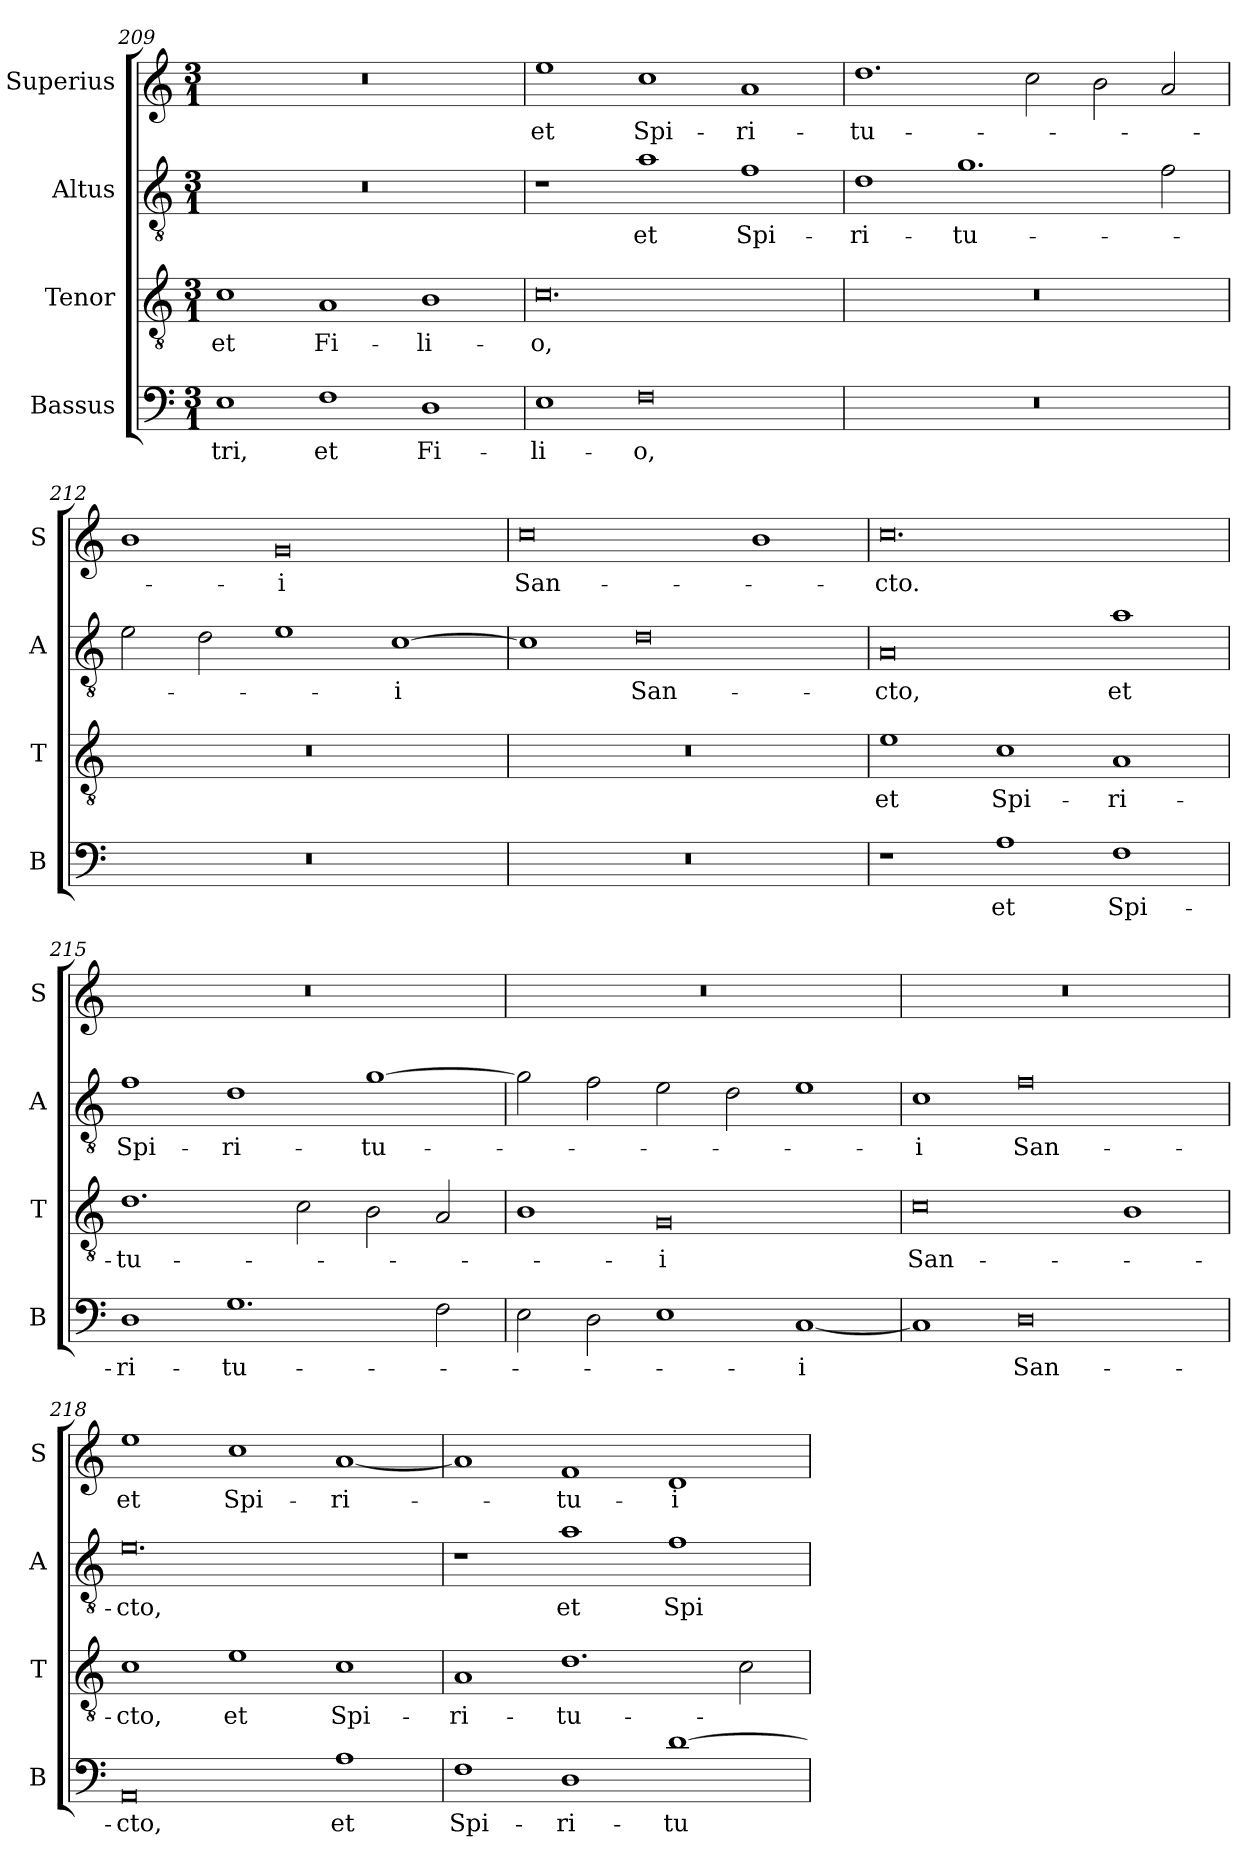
**kern	**text	**kern	**text	**kern	**text	**kern	**text
*part4	*part4	*part3	*part3	*part2	*part2	*part1	*part1
*staff4	*staff4	*staff3	*staff3	*staff2	*staff2	*staff1	*staff1
*I"Bassus	*	*I"Tenor	*	*I"Altus	*	*I"Superius	*
*I'B	*	*I'T	*	*I'A	*	*I'S	*
*clefF4	*	*clefGv2	*	*clefGv2	*	*clefG2	*
*k[]	*	*k[]	*	*k[]	*	*k[]	*
*M3/1	*	*M3/1	*	*M3/1	*	*M3/1	*
=209	=209	=209	=209	=209	=209	=209	=209
1E	-tri,	1c	et	0.r	.	0.r	.
1F	et	1A	Fi-	.	.	.	.
1D	Fi-	1B	-li-	.	.	.	.
=210	=210	=210	=210	=210	=210	=210	=210
1E	-li-	0.c	-o,	1r	.	1ee	et
0F	-o,	.	.	1a	et	1cc	Spi-
.	.	.	.	1f	Spi-	1a	-ri-
=211	=211	=211	=211	=211	=211	=211	=211
0.r	.	0.r	.	1d	-ri-	1.dd	-tu-
.	.	.	.	1.g	-tu-	.	.
.	.	.	.	.	.	2cc	.
.	.	.	.	.	.	2b	.
.	.	.	.	2f	.	2a	.
=212	=212	=212	=212	=212	=212	=212	=212
0.r	.	0.r	.	2e	.	1b	.
.	.	.	.	2d	.	.	.
.	.	.	.	1e	.	0g	-i
.	.	.	.	[1c	-i	.	.
=213	=213	=213	=213	=213	=213	=213	=213
0.r	.	0.r	.	1c]	.	0cc	San-
.	.	.	.	0d	San-	.	.
.	.	.	.	.	.	1b	.
=214	=214	=214	=214	=214	=214	=214	=214
1r	.	1e	et	0A	-cto,	0.cc	-cto.
1A	et	1c	Spi-	.	.	.	.
1F	Spi-	1A	-ri-	1a	et	.	.
=215	=215	=215	=215	=215	=215	=215	=215
1D	-ri-	1.d	-tu-	1f	Spi-	0.r	.
1.G	-tu-	.	.	1d	-ri-	.	.
.	.	2c	.	.	.	.	.
.	.	2B	.	[1g	-tu-	.	.
2F	.	2A	.	.	.	.	.
=216	=216	=216	=216	=216	=216	=216	=216
2E	.	1B	.	2g]	.	0.r	.
2D	.	.	.	2f	.	.	.
1E	.	0G	-i	2e	.	.	.
.	.	.	.	2d	.	.	.
[1C	-i	.	.	1e	.	.	.
=217	=217	=217	=217	=217	=217	=217	=217
1C]	.	0c	San-	1c	-i	0.r	.
0D	San-	.	.	0f	San-	.	.
.	.	1B	.	.	.	.	.
=218	=218	=218	=218	=218	=218	=218	=218
0AA	-cto,	1c	-cto,	0.e	-cto,	1ee	et
.	.	1e	et	.	.	1cc	Spi-
1A	et	1c	Spi-	.	.	[1a	-ri-
=219	=219	=219	=219	=219	=219	=219	=219
1F	Spi-	1A	-ri-	1r	.	1a]	.
1D	-ri-	1.d	-tu-	1a	et	1f	-tu-
[1d	-tu-	.	.	1f	Spi-	1d	-i
.	.	2c	.	.	.	.	.
=	=	=	=	=	=	=	=
*-	*-	*-	*-	*-	*-	*-	*-
